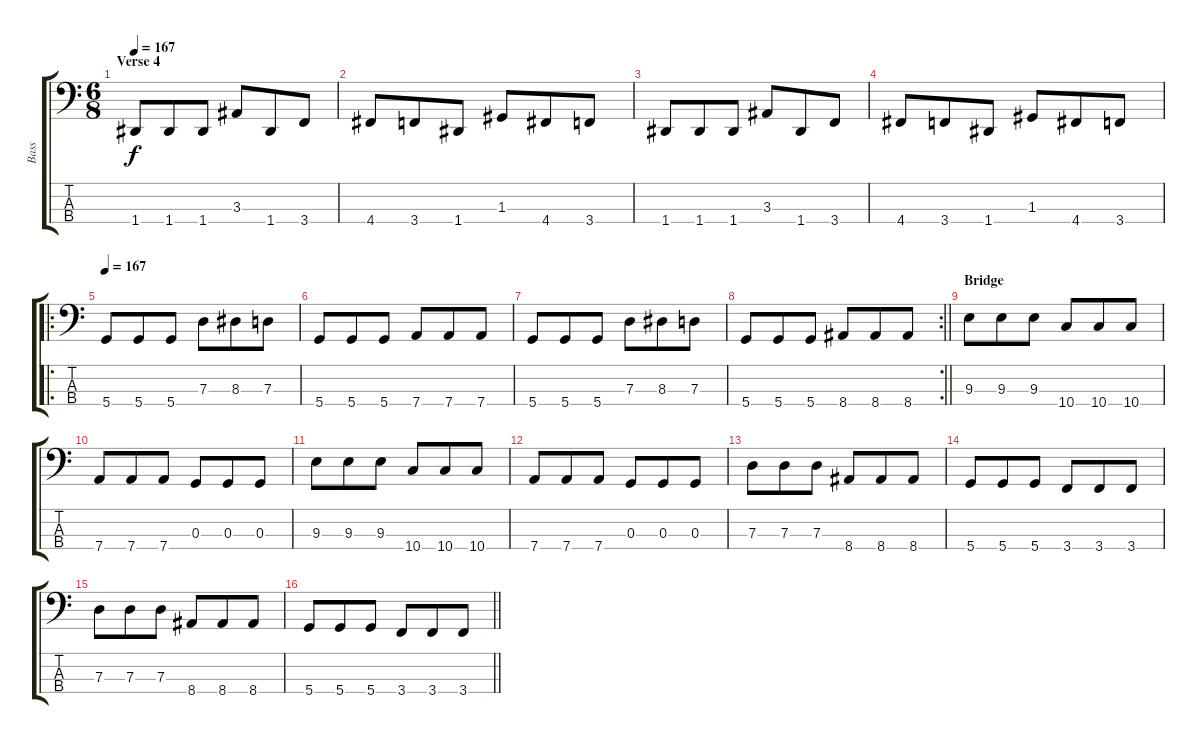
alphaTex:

\track ("Bass" "Bass") {instrument electricbassfinger}
\staff {score tabs}
\tuning (F2 C2 G1 D1) {hide}
\ts (6 8)
\section ("" "Verse 4")
\tempo 167
\clef f4
\ks c
1.4.8{dy f} 1.4.8 1.4.8 3.3.8 1.4.8 3.4.8 |
4.4.8 3.4.8 1.4.8 1.3.8 4.4.8 3.4.8 |
1.4.8 1.4.8 1.4.8 3.3.8 1.4.8 3.4.8 |
4.4.8 3.4.8 1.4.8 1.3.8 4.4.8 3.4.8 |
\ro
\tempo 167
5.4.8 5.4.8 5.4.8 7.3.8 8.3.8 7.3.8 |
5.4.8 5.4.8 5.4.8 7.4.8 7.4.8 7.4.8 |
5.4.8 5.4.8 5.4.8 7.3.8 8.3.8 7.3.8 |
\rc 2
\barLineRight lightlight
5.4.8 5.4.8 5.4.8 8.4.8 8.4.8 8.4.8 |
\section ("" "Bridge")
9.3.8 9.3.8 9.3.8 10.4.8 10.4.8 10.4.8 |
7.4.8 7.4.8 7.4.8 0.3.8 0.3.8 0.3.8 |
9.3.8 9.3.8 9.3.8 10.4.8 10.4.8 10.4.8 |
7.4.8 7.4.8 7.4.8 0.3.8 0.3.8 0.3.8 |
7.3.8 7.3.8 7.3.8 8.4.8 8.4.8 8.4.8 |
5.4.8 5.4.8 5.4.8 3.4.8 3.4.8 3.4.8 |
7.3.8 7.3.8 7.3.8 8.4.8 8.4.8 8.4.8 |
\barLineRight lightlight
5.4.8 5.4.8 5.4.8 3.4.8 3.4.8 3.4.8
